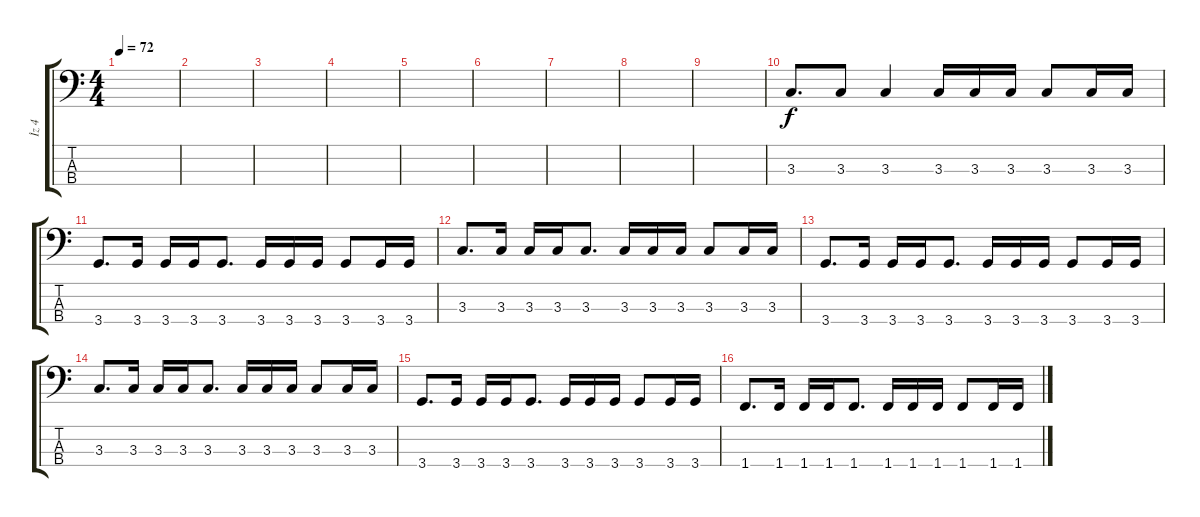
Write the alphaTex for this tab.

\track ("İz 4" "İz 4") {instrument electricbasspick}
\staff {score tabs}
\tuning (G2 D2 A1 E1) {hide}
\ts (4 4)
\tempo 72
\clef f4
\ks c
|
|
|
|
|
|
|
|
|
3.3.8{d} 3.3.8 3.3.4 3.3.16 3.3.16 3.3.16 3.3.8 3.3.16 3.3.16 |
3.4.8{d} 3.4.16 3.4.16 3.4.16 3.4.8{d} 3.4.16 3.4.16 3.4.16 3.4.8 3.4.16 3.4.16 |
3.3.8{d} 3.3.16 3.3.16 3.3.16 3.3.8{d} 3.3.16 3.3.16 3.3.16 3.3.8 3.3.16 3.3.16 |
3.4.8{d} 3.4.16 3.4.16 3.4.16 3.4.8{d} 3.4.16 3.4.16 3.4.16 3.4.8 3.4.16 3.4.16 |
3.3.8{d} 3.3.16 3.3.16 3.3.16 3.3.8{d} 3.3.16 3.3.16 3.3.16 3.3.8 3.3.16 3.3.16 |
3.4.8{d} 3.4.16 3.4.16 3.4.16 3.4.8{d} 3.4.16 3.4.16 3.4.16 3.4.8 3.4.16 3.4.16 |
1.4.8{d} 1.4.16 1.4.16 1.4.16 1.4.8{d} 1.4.16 1.4.16 1.4.16 1.4.8 1.4.16 1.4.16
